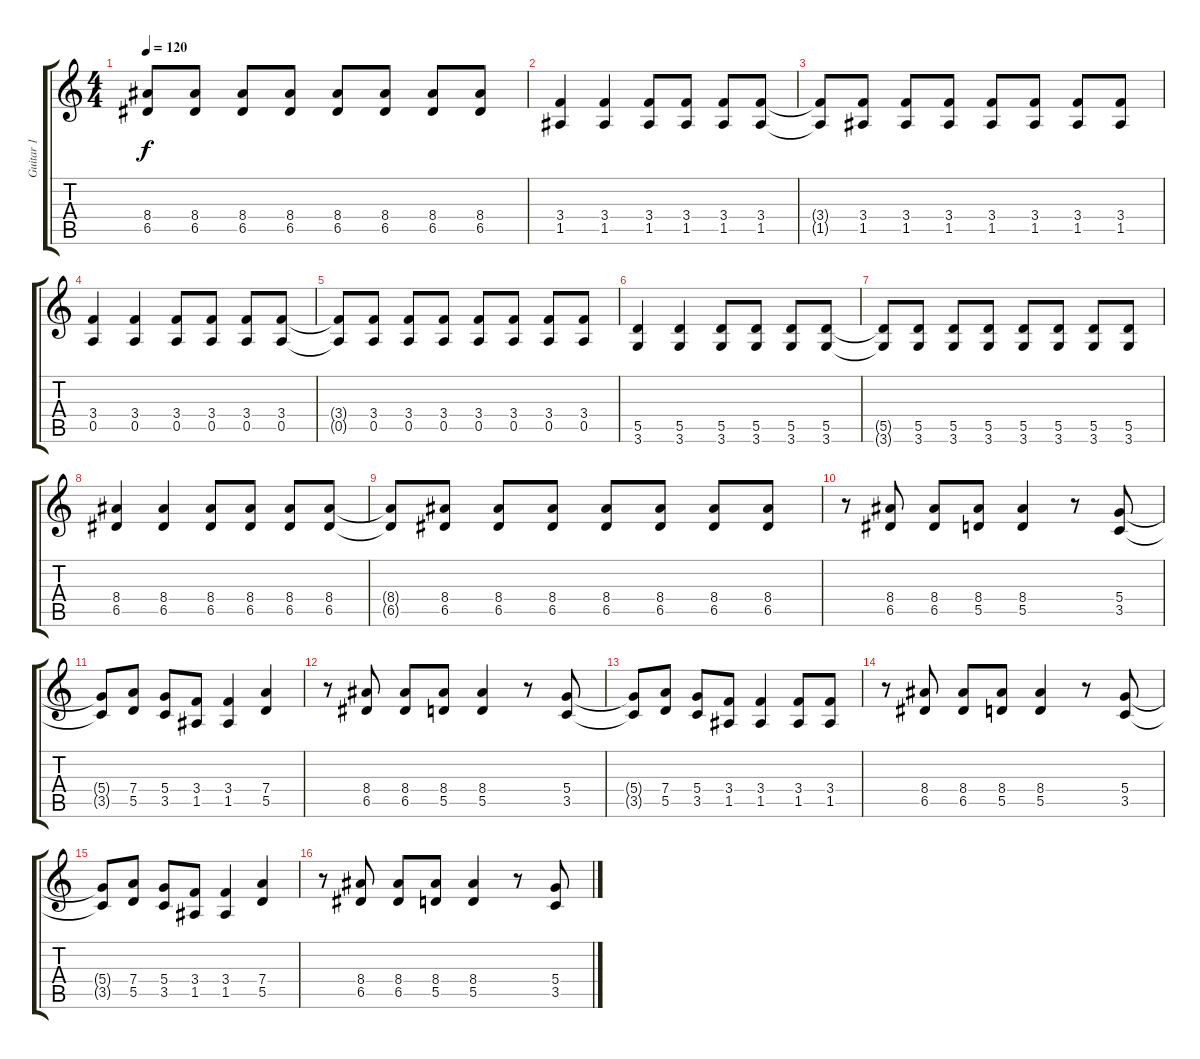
\track ("Guitar 1" "Guitar 1") {instrument distortionguitar}
\staff {score tabs}
\tuning (E4 B3 G3 D3 A2 E2) {hide}
\ts (4 4)
\tempo 120
\clef g2
\ks c
(8.4{t} 6.5{t}).8{dy f} (8.4 6.5).8 (8.4 6.5).8 (8.4 6.5).8 (8.4 6.5).8 (8.4 6.5).8 (8.4 6.5).8 (8.4 6.5).8 |
(3.4 1.5).4 (3.4 1.5).4 (3.4 1.5).8 (3.4 1.5).8 (3.4 1.5).8 (3.4 1.5).8 |
(3.4{t} 1.5{t}).8 (3.4 1.5).8 (3.4 1.5).8 (3.4 1.5).8 (3.4 1.5).8 (3.4 1.5).8 (3.4 1.5).8 (3.4 1.5).8 |
(3.4 0.5).4 (3.4 0.5).4 (3.4 0.5).8 (3.4 0.5).8 (3.4 0.5).8 (3.4 0.5).8 |
(3.4{t} 0.5{t}).8 (3.4 0.5).8 (3.4 0.5).8 (3.4 0.5).8 (3.4 0.5).8 (3.4 0.5).8 (3.4 0.5).8 (3.4 0.5).8 |
(5.5 3.6).4 (5.5 3.6).4 (5.5 3.6).8 (5.5 3.6).8 (5.5 3.6).8 (5.5 3.6).8 |
(5.5{t} 3.6{t}).8 (5.5 3.6).8 (5.5 3.6).8 (5.5 3.6).8 (5.5 3.6).8 (5.5 3.6).8 (5.5 3.6).8 (5.5 3.6).8 |
(8.4 6.5).4 (8.4 6.5).4 (8.4 6.5).8 (8.4 6.5).8 (8.4 6.5).8 (8.4 6.5).8 |
(8.4{t} 6.5{t}).8 (8.4 6.5).8 (8.4 6.5).8 (8.4 6.5).8 (8.4 6.5).8 (8.4 6.5).8 (8.4 6.5).8 (8.4 6.5).8 |
r.8 (8.4 6.5).8 (8.4 6.5).8 (8.4 5.5).8 (8.4 5.5).4 r.8 (5.4 3.5).8 |
(5.4{t} 3.5{t}).8 (7.4 5.5).8 (5.4 3.5).8 (3.4 1.5).8 (3.4 1.5).4 (7.4 5.5).4 |
r.8 (8.4 6.5).8 (8.4 6.5).8 (8.4 5.5).8 (8.4 5.5).4 r.8 (5.4 3.5).8 |
(5.4{t} 3.5{t}).8 (7.4 5.5).8 (5.4 3.5).8 (3.4 1.5).8 (3.4 1.5).4 (3.4 1.5).8 (3.4 1.5).8 |
r.8 (8.4 6.5).8 (8.4 6.5).8 (8.4 5.5).8 (8.4 5.5).4 r.8 (5.4 3.5).8 |
(5.4{t} 3.5{t}).8 (7.4 5.5).8 (5.4 3.5).8 (3.4 1.5).8 (3.4 1.5).4 (7.4 5.5).4 |
r.8 (8.4 6.5).8 (8.4 6.5).8 (8.4 5.5).8 (8.4 5.5).4 r.8 (5.4 3.5).8
